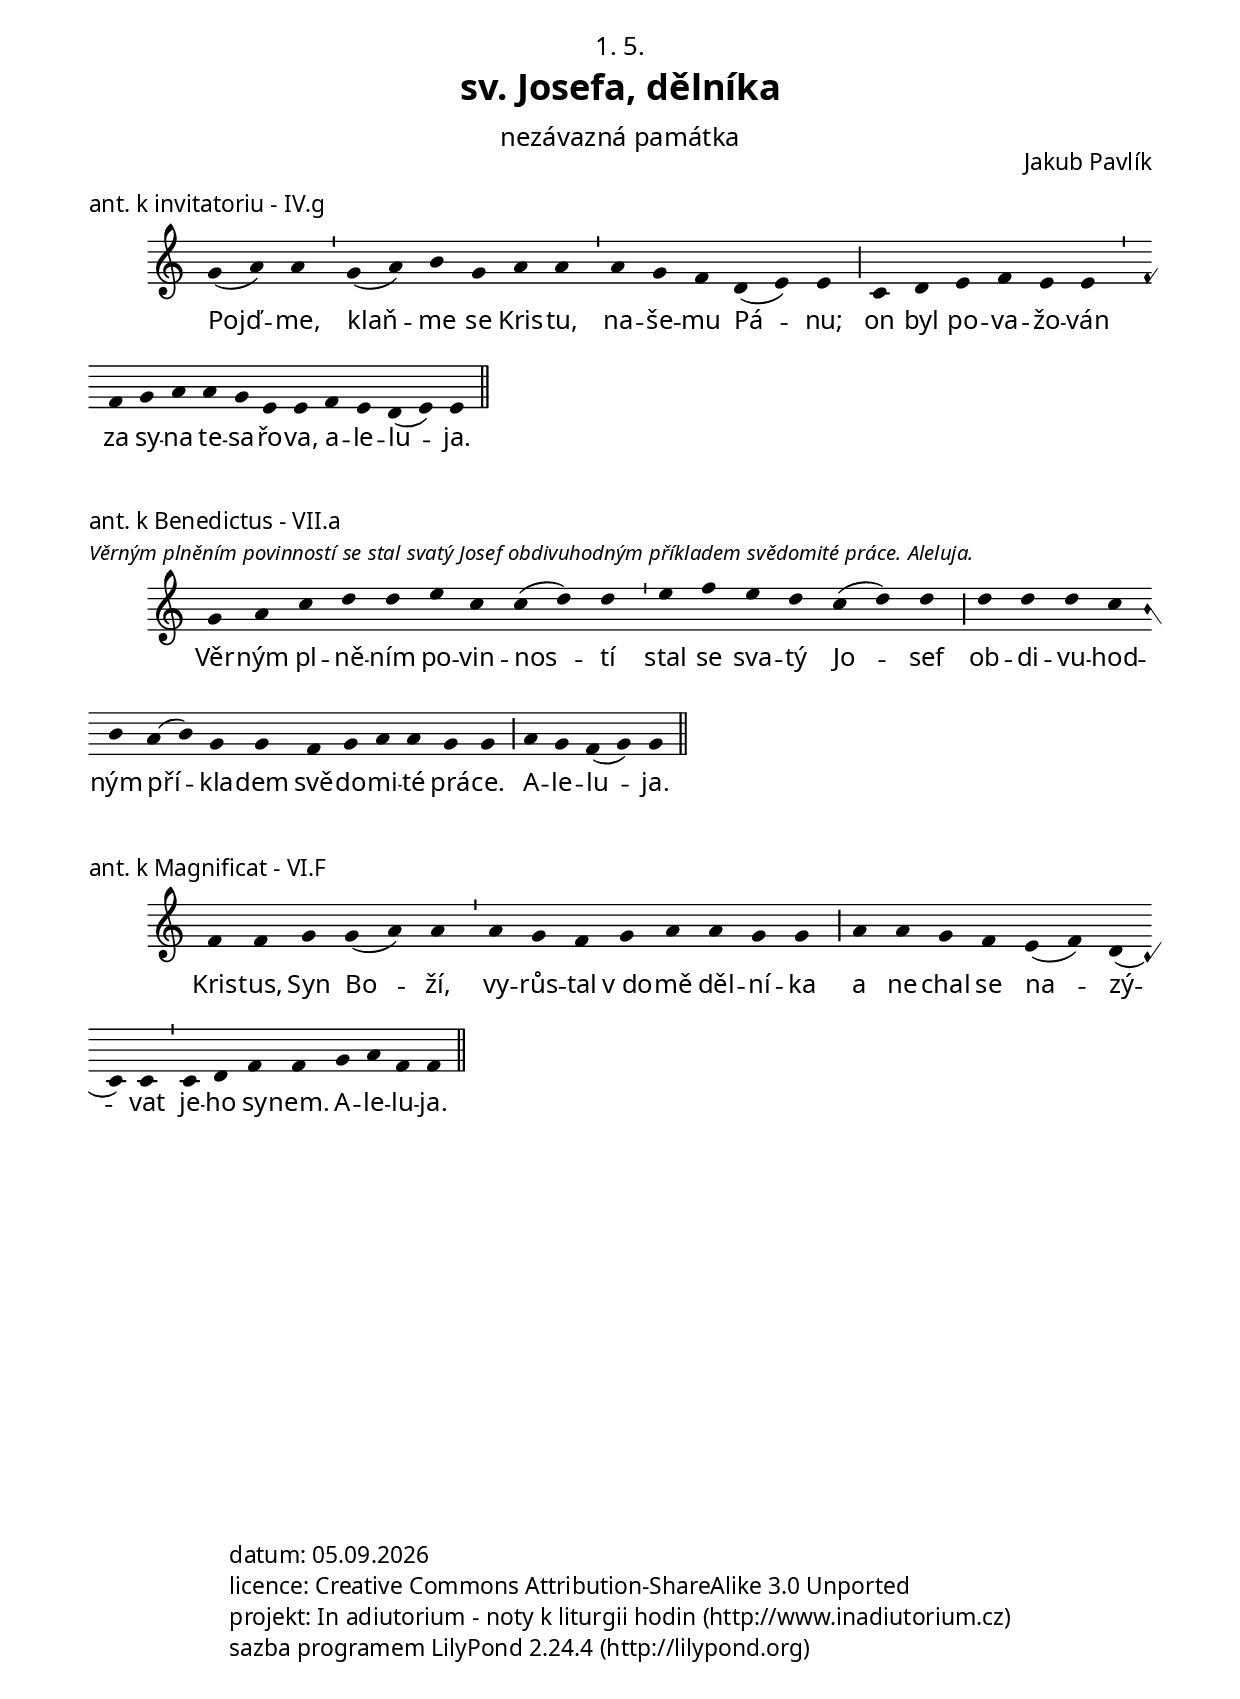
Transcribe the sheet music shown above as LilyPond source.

\version "2.19.16"

\include "../spolecne.ly"

\header {
  title = \markup\titleSvatek
            "sv. Josefa, dělníka"
            "nezávazná památka"
            "1. 5."
  composer = "Jakub Pavlík"
}

\score {
  \relative c'' {
    \choralniRezim
    g4( a) a \barMin
    g( a) b g a a \barMin
    a g f d( e) e \barMaior
    c d e f e e \barMin
    f g a a g e e \bar ""
    f e d( e) e \barFinalis
  }
  \addlyrics {
    Pojď -- me,
    klaň -- me se Kris -- tu,
    na -- še -- mu Pá -- nu;
    on byl po -- va -- žo -- ván
    za sy -- na te -- sa -- řo -- va,
    a -- le -- lu -- ja.
  }
  \header {
    quid = "ant. k invitatoriu"
    modus = "IV"
    differentia = "g"
    psalmus = ""
    id = "invit"
    piece = \markup {\sestavTitulekBezZalmu}
  }
}

\score {
  \relative c'' {
    \choralniRezim
    g4 a c d d e c c( d) d \barMin
    e f e d c( d) d \barMaior
    d d d c b a( b) g g
    f g a a g g \barMaior
    a g f( g) g \barFinalis
  }
  \addlyrics {
    Věr -- ným pl -- ně -- ním po -- vin -- nos -- tí
    stal se sva -- tý Jo -- sef
    ob -- di -- vu -- hod -- ným pří -- kla -- dem
    svě -- do -- mi -- té prá -- ce.
    A -- le -- lu -- ja.
  }
  \header {
    textus_approbatus = "Věrným plněním povinností se stal svatý Josef
    obdivuhodným příkladem svědomité práce. Aleluja."
    quid = "ant. k Benedictus"
    modus = "VII"
    differentia = "a"
    psalmus = ""
    id = "aben"
    piece = \markup {\sestavTitulekBezZalmu}
  }
}

\score {
  \relative c' {
    \choralniRezim
    f4 f g g( a) a \barMin
    a g f g a a g g \barMaior
    a a g f e( f) d( c) c \barMin
    c d f f
    g a f f \barFinalis
  }
  \addlyrics {
    Kris -- tus, Syn Bo -- ží,
    vy -- růs -- tal v_do -- mě děl -- ní -- ka
    a ne -- chal se na -- zý -- vat
    je -- ho sy -- nem.
    A -- le -- lu -- ja.
  }
  \header {
    quid = "ant. k Magnificat"
    modus = "VI"
    differentia = "F"
    psalmus = ""
    fial = "antifony/tyden3_4streda.ly#mc-ant2?zacatek=6"
    id = "amag"
    piece = \markup {\sestavTitulekBezZalmu}
  }
}